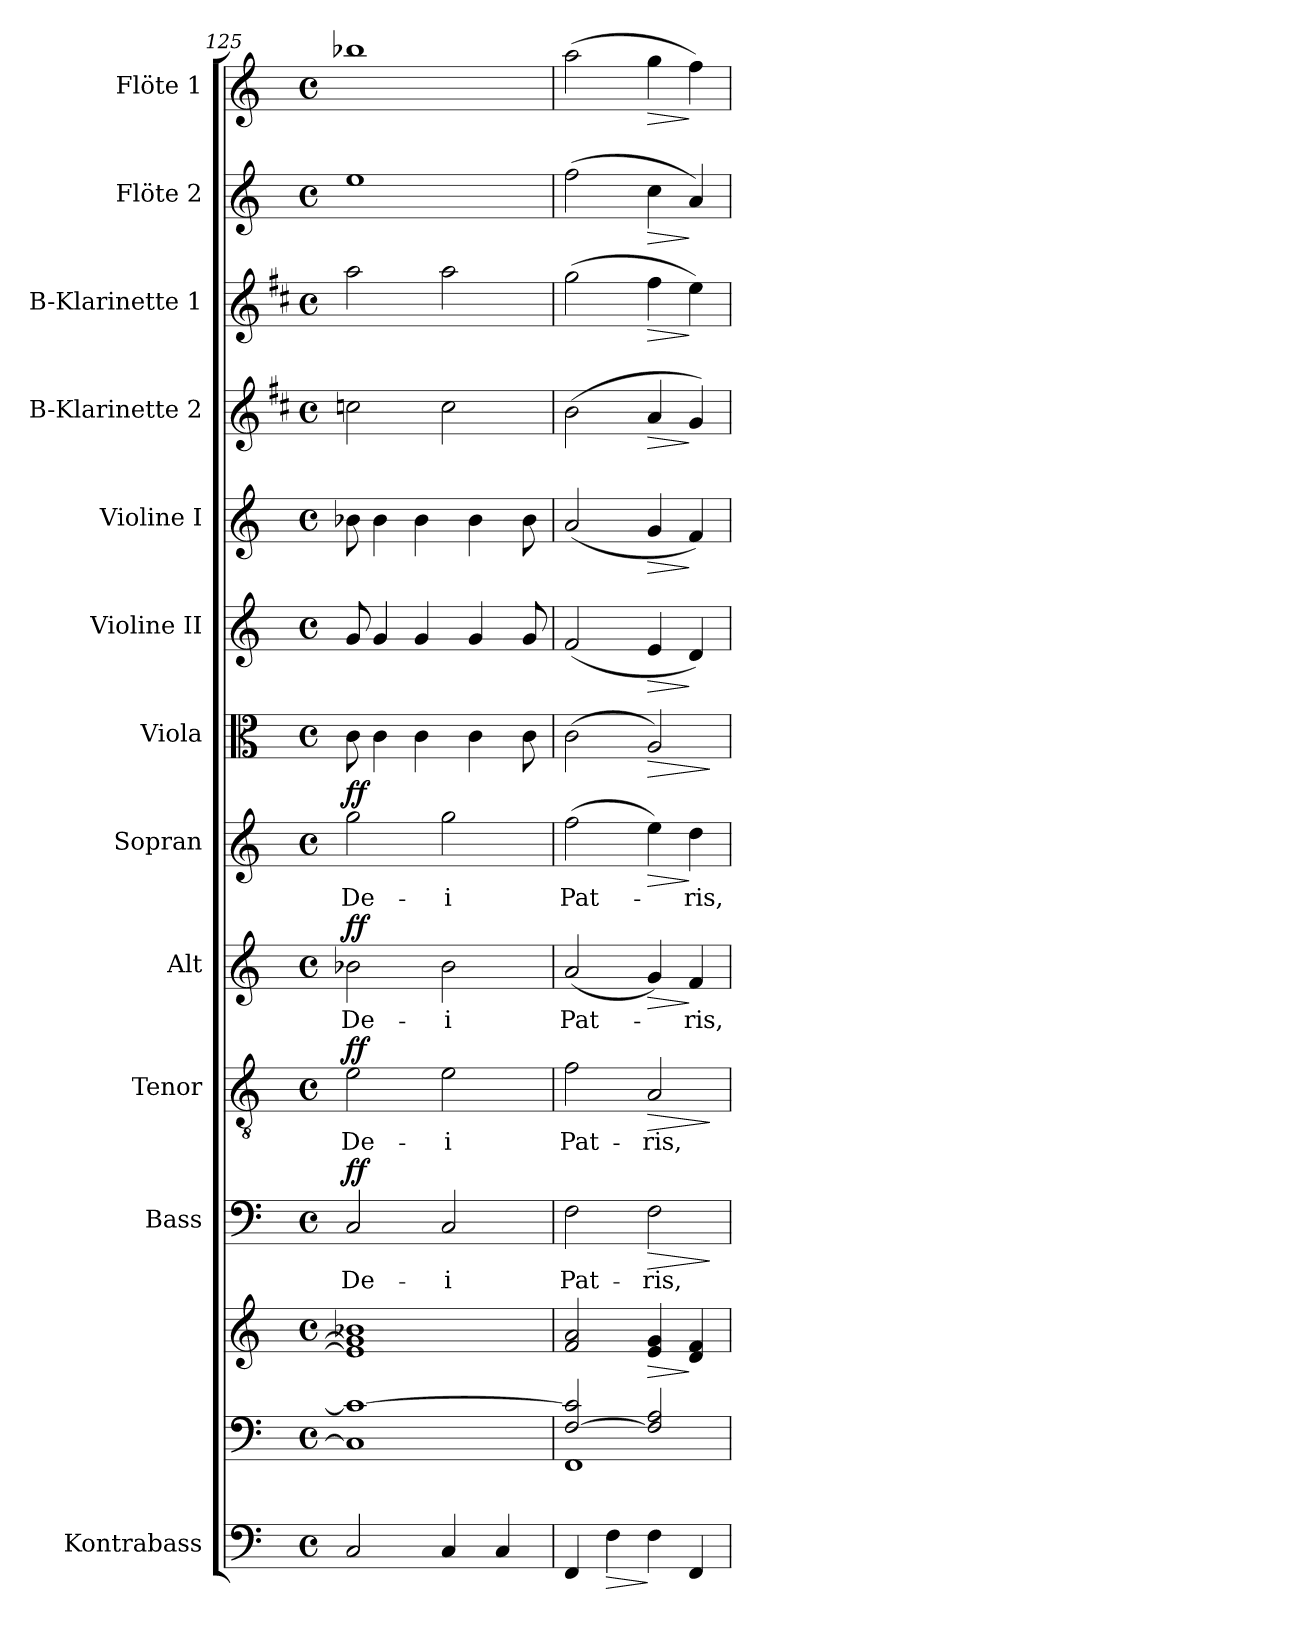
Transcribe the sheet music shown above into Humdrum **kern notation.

**kern	**dynam	**kern	**kern	**dynam	**kern	**text	**dynam	**kern	**text	**dynam	**kern	**text	**dynam	**kern	**text	**dynam	**kern	**dynam	**kern	**dynam	**kern	**dynam	**kern	**dynam	**kern	**dynam	**kern	**dynam	**kern	**dynam
*part13	*part13	*part12	*part12	*part12	*part11	*part11	*part11	*part10	*part10	*part10	*part9	*part9	*part9	*part8	*part8	*part8	*part7	*part7	*part6	*part6	*part5	*part5	*part4	*part4	*part3	*part3	*part2	*part2	*part1	*part1
*staff14	*staff14	*staff13	*staff12	*staff12/13	*staff11	*staff11	*staff11	*staff10	*staff10	*staff10	*staff9	*staff9	*staff9	*staff8	*staff8	*staff8	*staff7	*staff7	*staff6	*staff6	*staff5	*staff5	*staff4	*staff4	*staff3	*staff3	*staff2	*staff2	*staff1	*staff1
*I"Kontrabass	*	*	*	*	*I"Bass	*	*	*I"Tenor	*	*	*I"Alt	*	*	*I"Sopran	*	*	*I"Viola	*	*I"Violine II	*	*I"Violine I	*	*I"B-Klarinette 2	*	*I"B-Klarinette 1	*	*I"Flöte 2	*	*I"Flöte 1	*
*I'Kb.	*	*	*	*	*I'B.	*	*	*I'T.	*	*	*I'A.	*	*	*I'S.	*	*	*I'Vla.	*	*I'Vl. II	*	*I'Vl. I	*	*I'B Kl. 2	*	*I'B Kl. 1	*	*I'Fl. 2	*	*I'Fl. 1	*
*clefF4	*	*clefF4	*clefG2	*	*clefF4	*	*	*clefGv2	*	*	*clefG2	*	*	*clefG2	*	*	*clefC3	*	*clefG2	*	*clefG2	*	*clefG2	*	*clefG2	*	*clefG2	*	*clefG2	*
*ITrd7c12	*	*	*	*	*	*	*	*	*	*	*	*	*	*	*	*	*	*	*	*	*	*	*ITrd1c2	*	*ITrd1c2	*	*	*	*	*
*k[]	*	*k[]	*k[]	*	*k[]	*	*	*k[]	*	*	*k[]	*	*	*k[]	*	*	*k[]	*	*k[]	*	*k[]	*	*k[]	*	*k[]	*	*k[]	*	*k[]	*
*C:	*	*C:	*C:	*	*C:	*	*	*C:	*	*	*C:	*	*	*C:	*	*	*C:	*	*C:	*	*C:	*	*C:	*	*C:	*	*C:	*	*C:	*
*M4/4	*	*M4/4	*M4/4	*	*M4/4	*	*	*M4/4	*	*	*M4/4	*	*	*M4/4	*	*	*M4/4	*	*M4/4	*	*M4/4	*	*M4/4	*	*M4/4	*	*M4/4	*	*M4/4	*
*met(c)	*	*met(c)	*met(c)	*	*met(c)	*	*	*met(c)	*	*	*met(c)	*	*	*met(c)	*	*	*met(c)	*	*met(c)	*	*met(c)	*	*met(c)	*	*met(c)	*	*met(c)	*	*met(c)	*
=125	=125	=125	=125	=125	=125	=125	=125	=125	=125	=125	=125	=125	=125	=125	=125	=125	=125	=125	=125	=125	=125	=125	=125	=125	=125	=125	=125	=125	=125	=125
*	*	*^	*^	*	*	*	*	*	*	*	*	*	*	*	*	*	*	*	*	*	*	*	*	*	*	*	*	*	*	*
!	!	!	!	!	!	!	!	!LO:LY:b	!LO:DY:a	!	!LO:LY:b	!LO:DY:a	!	!LO:LY:b	!LO:DY:a	!	!LO:LY:b	!LO:DY:a	!	!	!	!	!	!	!	!	!	!	!	!	!	!
2CC/	.	1c_	1C]	1b-X	1e] 1g]	.	2C/	De-	ff	2e\	De-	ff	2b-X\	De-	ff	2gg\	De-	ff	8c\	.	8g/	.	8b-X\	.	2b-X\	.	2gg\	.	1ee	.	1bb-X	.
.	.	.	.	.	.	.	.	.	.	.	.	.	.	.	.	.	.	.	4c\	.	4g/	.	4b-\	.	.	.	.	.	.	.	.	.
.	.	.	.	.	.	.	.	.	.	.	.	.	.	.	.	.	.	.	4c\	.	4g/	.	4b-\	.	.	.	.	.	.	.	.	.
!	!	!	!	!	!	!	!	!LO:LY:b	!	!	!LO:LY:b	!	!	!LO:LY:b	!	!	!LO:LY:b	!	!	!	!	!	!	!	!	!	!	!	!	!	!	!
4CC/	.	.	.	.	.	.	2C/	-i	.	2e\	-i	.	2b-\	-i	.	2gg\	-i	.	.	.	.	.	.	.	2b-\	.	2gg\	.	.	.	.	.
.	.	.	.	.	.	.	.	.	.	.	.	.	.	.	.	.	.	.	4c\	.	4g/	.	4b-\	.	.	.	.	.	.	.	.	.
4CC/	.	.	.	.	.	.	.	.	.	.	.	.	.	.	.	.	.	.	.	.	.	.	.	.	.	.	.	.	.	.	.	.
.	.	.	.	.	.	.	.	.	.	.	.	.	.	.	.	.	.	.	8c\	.	8g/	.	8b-\	.	.	.	.	.	.	.	.	.
*	*	*	*	*v	*v	*	*	*	*	*	*	*	*	*	*	*	*	*	*	*	*	*	*	*	*	*	*	*	*	*	*	*
!!LO:PB:g=z
=126	=126	=126	=126	=126	=126	=126	=126	=126	=126	=126	=126	=126	=126	=126	=126	=126	=126	=126	=126	=126	=126	=126	=126	=126	=126	=126	=126	=126	=126	=126	=126
!	!	!	!	!	!	!	!LO:LY:b	!	!	!LO:LY:b	!	!	!LO:LY:b	!	!	!LO:LY:b	!	!	!	!	!	!	!	!	!	!	!	!	!	!	!
4FFF/	.	[<2F/ 2c/]	1FF	2f/ 2a/	.	2F\	Pat-	.	2f\	Pat-	.	(<2a/	Pat-	.	(>2ff\	Pat-	.	(>2c\	.	(<2f/	.	(<2a/	.	(>2a\	.	(>2ff\	.	(>2ff\	.	(>2aa\	.
!	!LO:HP:b	!	!	!	!	!	!	!	!	!	!	!	!	!	!	!	!	!	!	!	!	!	!	!	!	!	!	!	!	!	!
4FF\	>	.	.	.	.	.	.	.	.	.	.	.	.	.	.	.	.	.	.	.	.	.	.	.	.	.	.	.	.	.	.
!	!	!	!	!	!LO:HP:b	!	!LO:LY:b	!LO:HP:b	!	!LO:LY:b	!LO:HP:b	!	!	!LO:HP:b	!	!	!LO:HP:b	!	!LO:HP:b	!	!LO:HP:b	!	!LO:HP:b	!	!LO:HP:b	!	!LO:HP:b	!	!LO:HP:b	!	!LO:HP:b
4FF\	]	2F/] 2A/	.	4e/ 4g/	>	2F\	-ris,	>	2A/	-ris,	>	4g/)	.	>	4ee\)	.	>	2A/)	>	4e/	>	4g/	>	4g/	>	4ee\	>	4cc\	>	4gg\	>
!	!	!	!	!	!	!	!	!	!	!	!	!	!LO:LY:b	!	!	!LO:LY:b	!	!	!	!	!	!	!	!	!	!	!	!	!	!	!
4FFF/	.	.	.	4d/ 4f/	]	.	.	.	.	.	.	4f/	-ris,	]	4dd\	-ris,	]	.	.	4d/)	]	4f/)	]	4f/)	]	4dd\)	]	4a/)	]	4ff\)	]
*	*	*v	*v	*	*	*	*	*	*	*	*	*	*	*	*	*	*	*	*	*	*	*	*	*	*	*	*	*	*	*	*
.	.	.	.	.	.	.	]	.	.	]	.	.	.	.	.	.	.	]	.	.	.	.	.	.	.	.	.	.	.	.
=	=	=	=	=	=	=	=	=	=	=	=	=	=	=	=	=	=	=	=	=	=	=	=	=	=	=	=	=	=	=
*-	*-	*-	*-	*-	*-	*-	*-	*-	*-	*-	*-	*-	*-	*-	*-	*-	*-	*-	*-	*-	*-	*-	*-	*-	*-	*-	*-	*-	*-	*-
